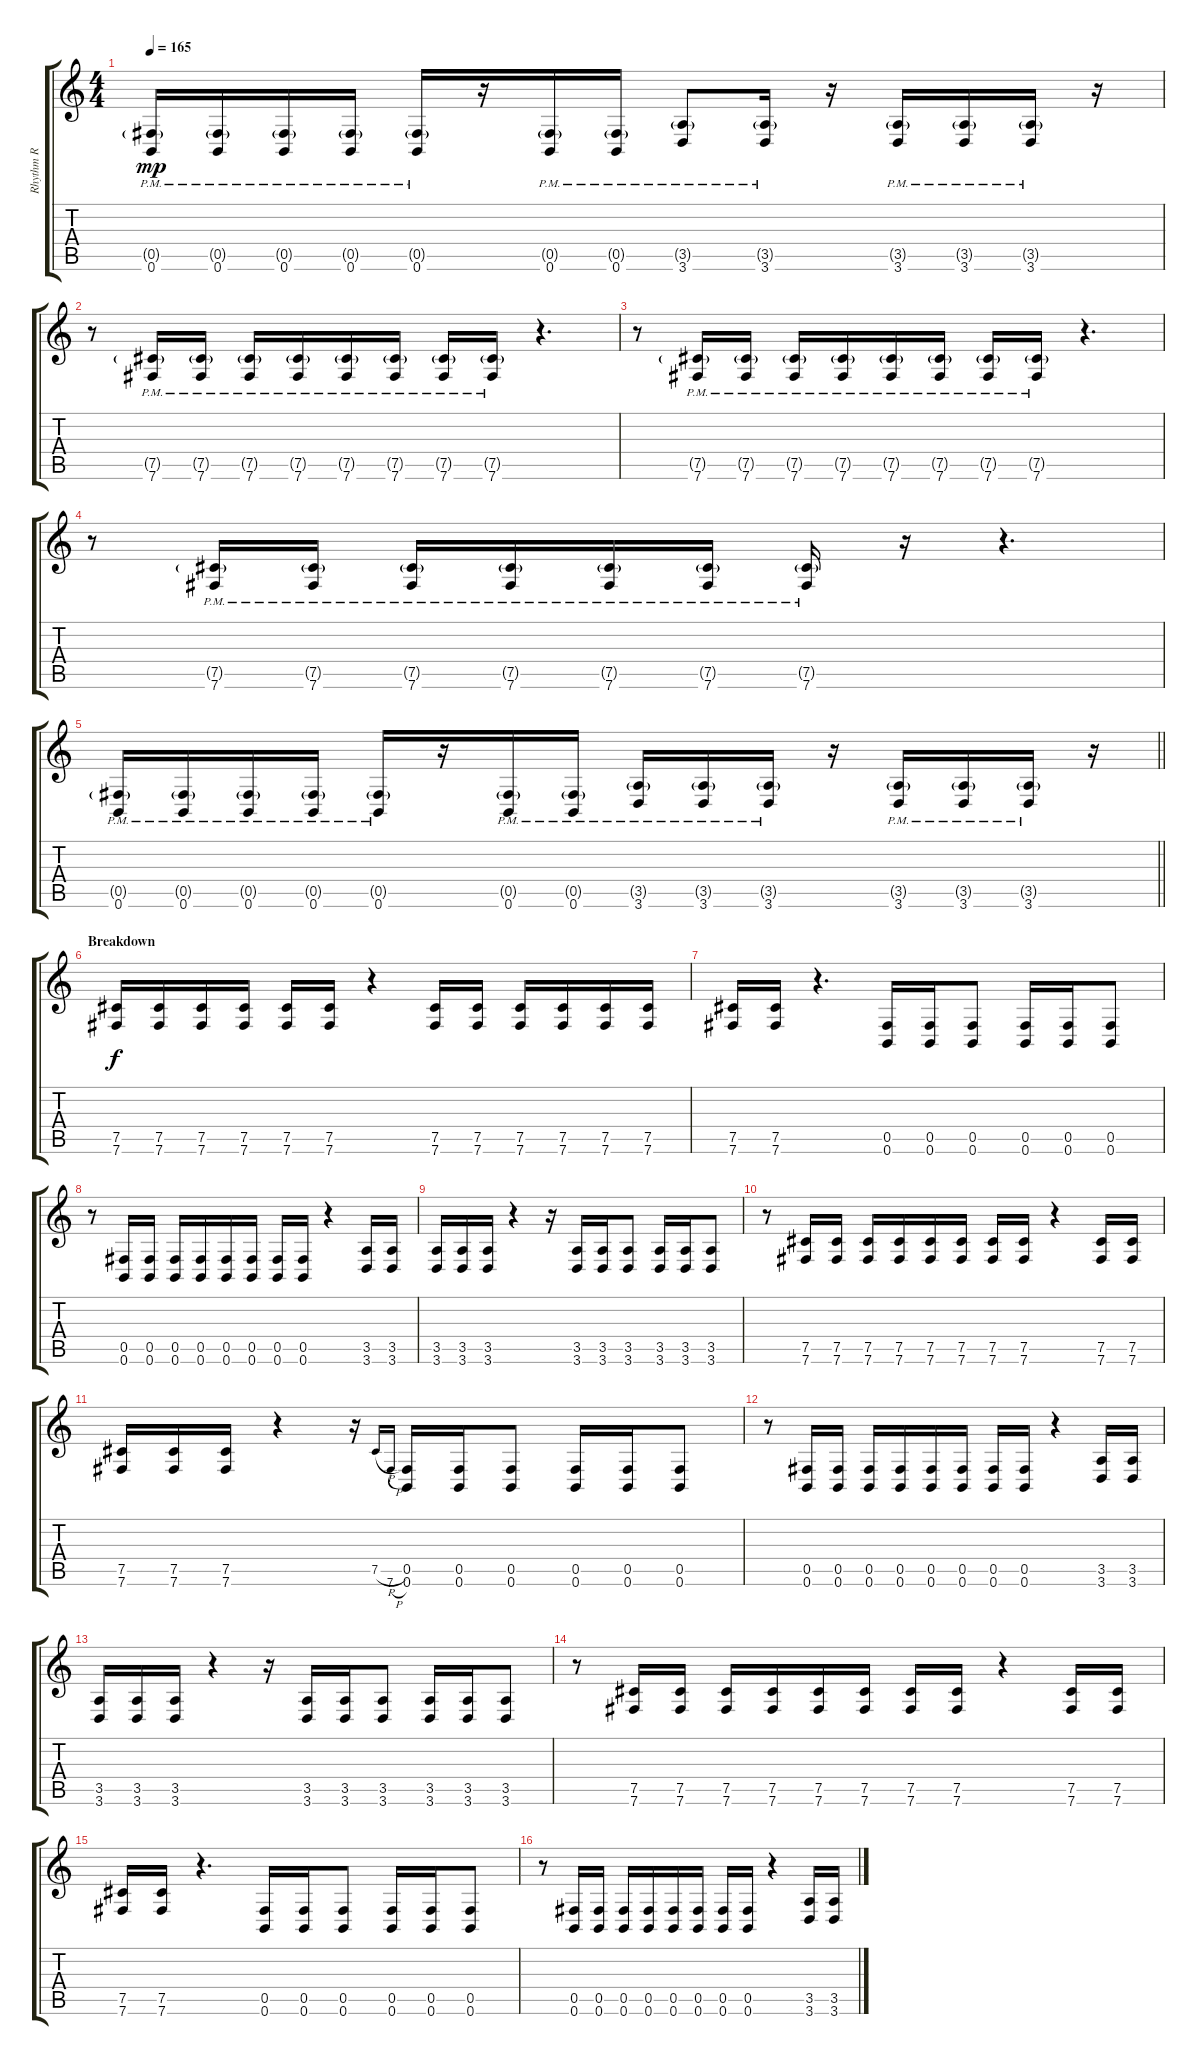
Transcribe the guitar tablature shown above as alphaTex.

\track ("Rhythm R" "Rhythm R") {instrument distortionguitar}
\staff {score tabs}
\tuning (Db4 Ab3 E3 B2 Gb2 B1) {hide}
\ts (4 4)
\tempo 165
\clef g2
\ks c
(0.5{g pm} 0.6{pm}).16{dy mp} (0.5{g pm} 0.6{pm}).16 (0.5{g pm} 0.6{pm}).16 (0.5{g pm} 0.6{pm}).16 (0.5{g pm} 0.6{pm}).16 r.16 (0.5{g pm} 0.6{pm}).16 (0.5{g pm} 0.6{pm}).16 (3.5{g pm} 3.6{pm}).8 (3.5{g pm} 3.6{pm}).16 r.16 (3.5{g pm} 3.6{pm}).16 (3.5{g pm} 3.6{pm}).16 (3.5{g pm} 3.6{pm}).16 r.16 |
r.8 (7.5{g pm} 7.6{pm}).16 (7.5{g pm} 7.6{pm}).16 (7.5{g pm} 7.6{pm}).16 (7.5{g pm} 7.6{pm}).16 (7.5{g pm} 7.6{pm}).16 (7.5{g pm} 7.6{pm}).16 (7.5{g pm} 7.6{pm}).16 (7.5{g pm} 7.6{pm}).16 r.4{d} |
r.8 (7.5{g pm} 7.6{pm}).16 (7.5{g pm} 7.6{pm}).16 (7.5{g pm} 7.6{pm}).16 (7.5{g pm} 7.6{pm}).16 (7.5{g pm} 7.6{pm}).16 (7.5{g pm} 7.6{pm}).16 (7.5{g pm} 7.6{pm}).16 (7.5{g pm} 7.6{pm}).16 r.4{d} |
r.8 (7.5{g pm} 7.6{pm}).16 (7.5{g pm} 7.6{pm}).16 (7.5{g pm} 7.6{pm}).16 (7.5{g pm} 7.6{pm}).16 (7.5{g pm} 7.6{pm}).16 (7.5{g pm} 7.6{pm}).16 (7.5{g pm} 7.6{pm}).16 r.16 r.4{d} |
\barLineRight lightlight
(0.5{g pm} 0.6{pm}).16 (0.5{g pm} 0.6{pm}).16 (0.5{g pm} 0.6{pm}).16 (0.5{g pm} 0.6{pm}).16 (0.5{g pm} 0.6{pm}).16 r.16 (0.5{g pm} 0.6{pm}).16 (0.5{g pm} 0.6{pm}).16 (3.5{g pm} 3.6{pm}).16 (3.5{g pm} 3.6{pm}).16 (3.5{g pm} 3.6{pm}).16 r.16 (3.5{g pm} 3.6{pm}).16 (3.5{g pm} 3.6{pm}).16 (3.5{g pm} 3.6{pm}).16 r.16 |
\section ("" "Breakdown")
(7.5 7.6).16{dy f} (7.5 7.6).16 (7.5 7.6).16 (7.5 7.6).16 (7.5 7.6).16 (7.5 7.6).16 r.4 (7.5 7.6).16 (7.5 7.6).16 (7.5 7.6).16 (7.5 7.6).16 (7.5 7.6).16 (7.5 7.6).16 |
(7.5 7.6).16 (7.5 7.6).16 r.4{d} (0.5 0.6).16 (0.5 0.6).16 (0.5 0.6).8 (0.5 0.6).16 (0.5 0.6).16 (0.5 0.6).8 |
r.8 (0.5 0.6).16 (0.5 0.6).16 (0.5 0.6).16 (0.5 0.6).16 (0.5 0.6).16 (0.5 0.6).16 (0.5 0.6).16 (0.5 0.6).16 r.4 (3.5 3.6).16 (3.5 3.6).16 |
(3.5 3.6).16 (3.5 3.6).16 (3.5 3.6).16 r.4 r.16 (3.5 3.6).16 (3.5 3.6).16 (3.5 3.6).8 (3.5 3.6).16 (3.5 3.6).16 (3.5 3.6).8 |
r.8 (7.5 7.6).16 (7.5 7.6).16 (7.5 7.6).16 (7.5 7.6).16 (7.5 7.6).16 (7.5 7.6).16 (7.5 7.6).16 (7.5 7.6).16 r.4 (7.5 7.6).16 (7.5 7.6).16 |
(7.5 7.6).16 (7.5 7.6).16 (7.5 7.6).16 r.4 r.16 7.5{h}.16{gr onbeat} 7.6{h}.16{gr onbeat} (0.5 0.6).16 (0.5 0.6).16 (0.5 0.6).8 (0.5 0.6).16 (0.5 0.6).16 (0.5 0.6).8 |
r.8 (0.5 0.6).16 (0.5 0.6).16 (0.5 0.6).16 (0.5 0.6).16 (0.5 0.6).16 (0.5 0.6).16 (0.5 0.6).16 (0.5 0.6).16 r.4 (3.5 3.6).16 (3.5 3.6).16 |
(3.5 3.6).16 (3.5 3.6).16 (3.5 3.6).16 r.4 r.16 (3.5 3.6).16 (3.5 3.6).16 (3.5 3.6).8 (3.5 3.6).16 (3.5 3.6).16 (3.5 3.6).8 |
r.8 (7.5 7.6).16 (7.5 7.6).16 (7.5 7.6).16 (7.5 7.6).16 (7.5 7.6).16 (7.5 7.6).16 (7.5 7.6).16 (7.5 7.6).16 r.4 (7.5 7.6).16 (7.5 7.6).16 |
(7.5 7.6).16 (7.5 7.6).16 r.4{d} (0.5 0.6).16 (0.5 0.6).16 (0.5 0.6).8 (0.5 0.6).16 (0.5 0.6).16 (0.5 0.6).8 |
r.8 (0.5 0.6).16 (0.5 0.6).16 (0.5 0.6).16 (0.5 0.6).16 (0.5 0.6).16 (0.5 0.6).16 (0.5 0.6).16 (0.5 0.6).16 r.4 (3.5 3.6).16 (3.5 3.6).16
